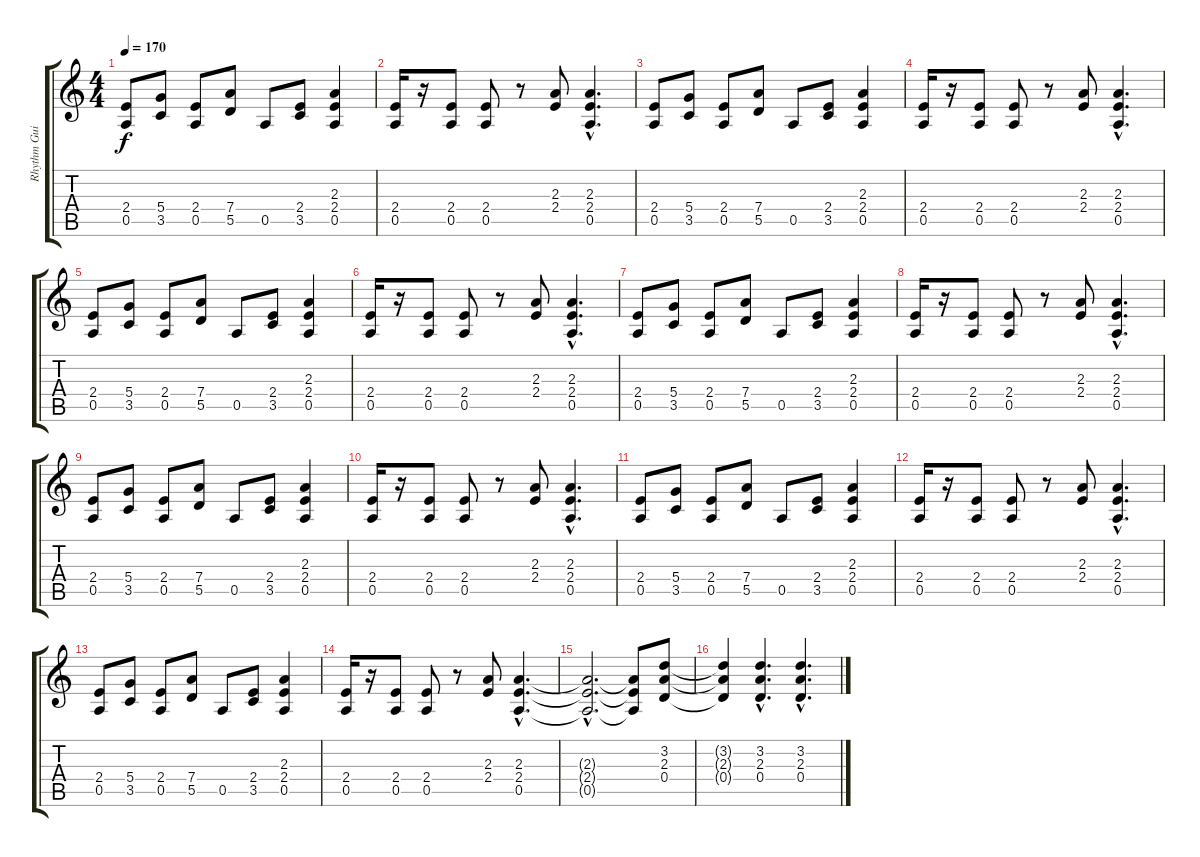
\track ("Rhythm Guitar" "Rhythm Gui") {instrument distortionguitar}
\staff {score tabs}
\tuning (E4 B3 G3 D3 A2 E2) {hide}
\ts (4 4)
\tempo 170
\clef g2
\ks c
(2.4 0.5).8{dy f} (5.4 3.5).8 (2.4 0.5).8 (7.4 5.5).8 0.5.8 (2.4 3.5).8 (2.3 2.4 0.5).4 |
(2.4 0.5).16 r.16 (2.4 0.5).8 (2.4 0.5).8 r.8 (2.3 2.4).8 (2.3{hac} 2.4{hac} 0.5{hac}).4{d} |
(2.4 0.5).8 (5.4 3.5).8 (2.4 0.5).8 (7.4 5.5).8 0.5.8 (2.4 3.5).8 (2.3 2.4 0.5).4 |
(2.4 0.5).16 r.16 (2.4 0.5).8 (2.4 0.5).8 r.8 (2.3 2.4).8 (2.3{hac} 2.4{hac} 0.5{hac}).4{d} |
(2.4 0.5).8 (5.4 3.5).8 (2.4 0.5).8 (7.4 5.5).8 0.5.8 (2.4 3.5).8 (2.3 2.4 0.5).4 |
(2.4 0.5).16 r.16 (2.4 0.5).8 (2.4 0.5).8 r.8 (2.3 2.4).8 (2.3{hac} 2.4{hac} 0.5{hac}).4{d} |
(2.4 0.5).8 (5.4 3.5).8 (2.4 0.5).8 (7.4 5.5).8 0.5.8 (2.4 3.5).8 (2.3 2.4 0.5).4 |
(2.4 0.5).16 r.16 (2.4 0.5).8 (2.4 0.5).8 r.8 (2.3 2.4).8 (2.3{hac} 2.4{hac} 0.5{hac}).4{d} |
(2.4 0.5).8 (5.4 3.5).8 (2.4 0.5).8 (7.4 5.5).8 0.5.8 (2.4 3.5).8 (2.3 2.4 0.5).4 |
(2.4 0.5).16 r.16 (2.4 0.5).8 (2.4 0.5).8 r.8 (2.3 2.4).8 (2.3{hac} 2.4{hac} 0.5{hac}).4{d} |
(2.4 0.5).8 (5.4 3.5).8 (2.4 0.5).8 (7.4 5.5).8 0.5.8 (2.4 3.5).8 (2.3 2.4 0.5).4 |
(2.4 0.5).16 r.16 (2.4 0.5).8 (2.4 0.5).8 r.8 (2.3 2.4).8 (2.3{hac} 2.4{hac} 0.5{hac}).4{d} |
(2.4 0.5).8 (5.4 3.5).8 (2.4 0.5).8 (7.4 5.5).8 0.5.8 (2.4 3.5).8 (2.3 2.4 0.5).4 |
(2.4 0.5).16 r.16 (2.4 0.5).8 (2.4 0.5).8 r.8 (2.3 2.4).8 (2.3{hac} 2.4{hac} 0.5{hac}).4{d} |
(2.3{hac t} 2.4{hac t} 0.5{hac t}).2{d} (2.3{t} 2.4{t} 0.5{t}).8 (3.2 2.3 0.4).8 |
(3.2{t} 2.3{t} 0.4{t}).4 (3.2{hac} 2.3{hac} 0.4{hac}).4{d} (3.2{hac} 2.3{hac} 0.4{hac}).4{d}
